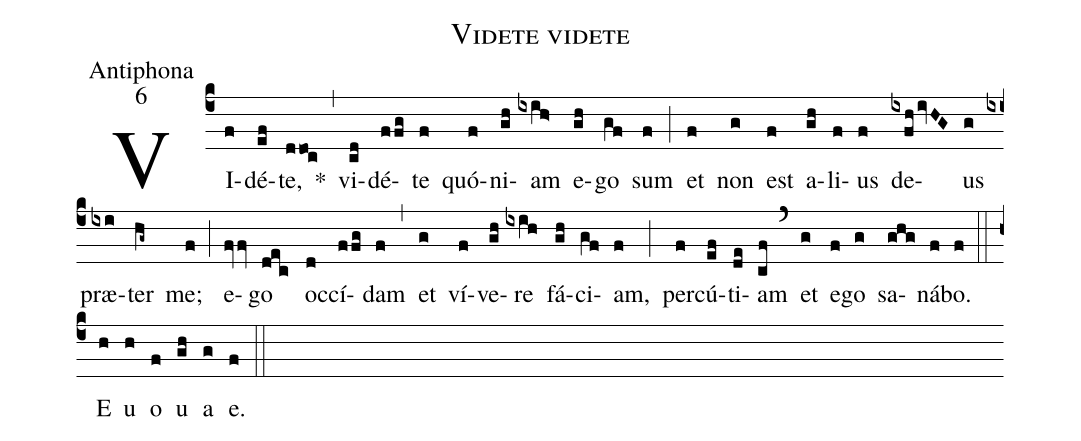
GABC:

name:Videte videte;
office-part:Antiphona;
mode:6;
%%
(c4) VI(f)dé(ef)te,(ddoc) *(,) vi(cd)dé(ffg)te(f) quó(f)ni(gh)am(ixih>) e(gh)go(gf) sum(f) (;) et(f) non(g) est(f) a(gh)li(f)us(f) de(ixfhivHG)us(g) præ(ixi)ter(hg~) me;(f) (;) e(fvv)go(dec) oc(d)cí(ffg)dam(f) (,) et(g) ví(f)ve(gh)re(ixih) fá(gh)ci(gf)am,(f) (;) per(f)cú(ef)ti(de)am(cf) (`) et(g) e(f)go(g) sa(ghg)ná(f)bo.(f) (::) E(h) u(h) o(f) u(gh) a(g) e.(f) (::)
